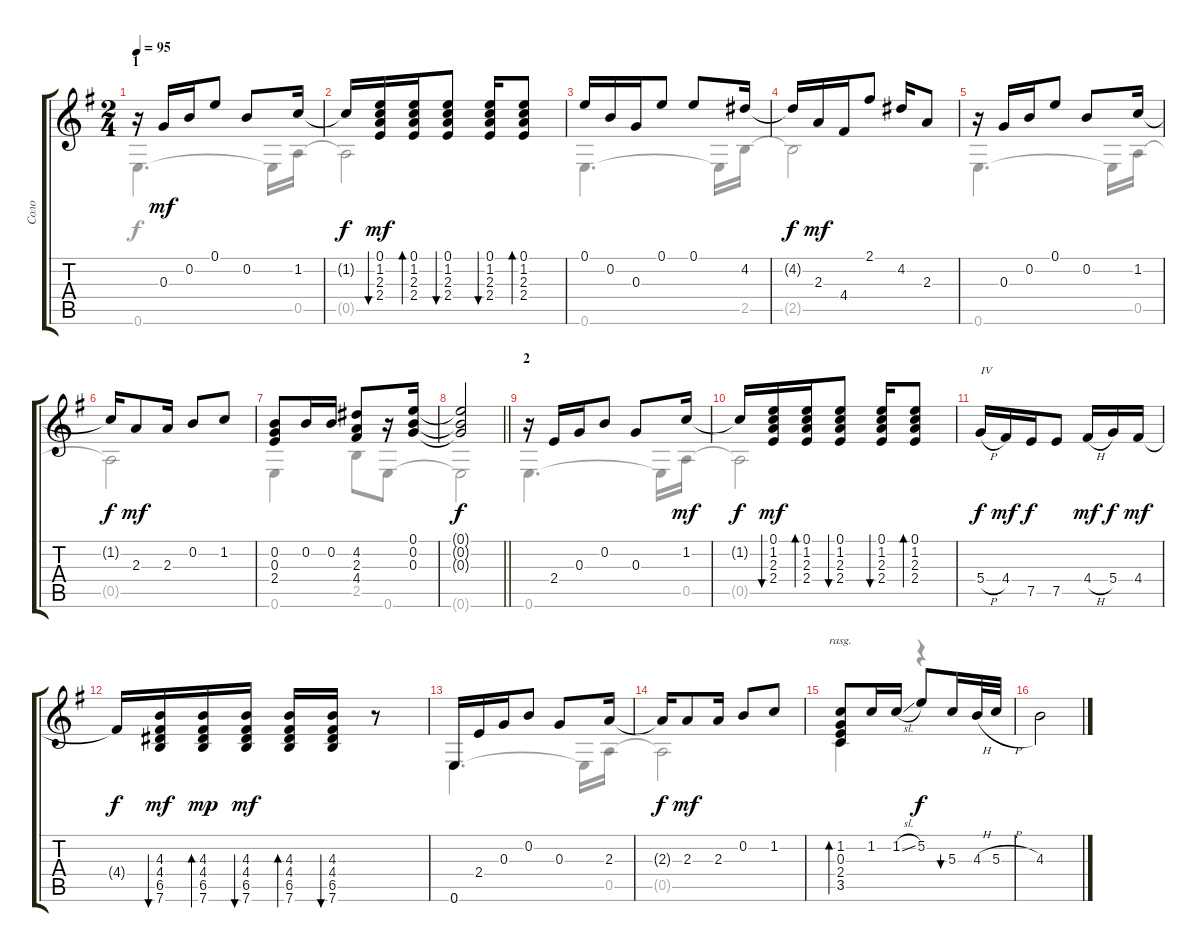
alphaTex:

\track ("Соло" "Соло") {instrument acousticguitarsteel}
\staff {score tabs}
\tuning (E4 B3 G3 D3 A2 E2) {hide}
\voice
\ts (2 4)
\section ("" "1")
\tempo 95
\clef g2
\ks eminor
r.16{dy mf instrument acousticguitarsteel} 0.3.16 0.2.16 0.1.8 0.2.8 1.2.16 |
1.2{t}.16{dy f} (0.1 1.2 2.3 2.4).16{bu 30 dy mf} (0.1 1.2 2.3 2.4).16{bd 30} (0.1 1.2 2.3 2.4).8{bu 30} (0.1 1.2 2.3 2.4).16{bu 30} (0.1 1.2 2.3 2.4).8{bd 30} |
0.1.16 0.2.16 0.3.16 0.1.8 0.1.8 4.2.16 |
4.2{t}.16{dy f} 2.3.16{dy mf} 4.4.16 2.1.8 4.2.16 2.3.8 |
r.16 0.3.16 0.2.16 0.1.8 0.2.8 1.2.16 |
1.2{t}.16{dy f} 2.3.8{dy mf} 2.3.16 0.2.8 1.2.8 |
(0.2 0.3 2.4).8 0.2.16 0.2.16 (4.2 2.3 4.4).8 r.16 (0.1 0.2 0.3).16 |
\barLineRight lightlight
(0.1{t} 0.2{t} 0.3{t}).2{dy f} |
\section ("" "2")
r.16 2.4.16 0.3.16 0.2.8 0.3.8 1.2.16{dy mf} |
1.2{t}.16{dy f} (0.1 1.2 2.3 2.4).16{bu 30 dy mf} (0.1 1.2 2.3 2.4).16{bd 30} (0.1 1.2 2.3 2.4).8{bu 30} (0.1 1.2 2.3 2.4).16{bu 30} (0.1 1.2 2.3 2.4).8{bd 30} |
5.4{h}.16{txt "IV" dy f} 4.4.16{dy mf} 7.5.16{dy f} 7.5.8 4.4{h}.16{dy mf} 5.4.16{dy f} 4.4.16{dy mf} |
4.4{t}.16{dy f} (4.3 4.4 6.5 7.6).16{bu 30 dy mf} (4.3 4.4 6.5 7.6).16{bd 30 dy mp} (4.3 4.4 6.5 7.6).16{bu 30 dy mf} (4.3 4.4 6.5 7.6).16{bd 30} (4.3 4.4 6.5 7.6).16{bu 30} r.8 |
0.6.16 2.4.16 0.3.16 0.2.8 0.3.8 2.3.16 |
2.3{t}.16{dy f} 2.3.8{dy mf} 2.3.16 0.2.8 1.2.8 |
(1.2 0.3 2.4 3.5).8{bd 480 rasg ii} 1.2.16 1.2{sl}.16 5.2.8{dy f} 5.3.16{bu 60} 4.3{h}.32 5.3{h}.32 |
4.3.2
\voice
\clef g2
\ottava regular
\simile none
\ks eminor
0.6.4{d dy f} 0.6{t}.16 0.5.16 |
0.5{t}.2 |
0.6.4{d} 0.6{t}.16 2.5.16 |
2.5{t}.2 |
0.6.4{d} 0.6{t}.16 0.5.16 |
0.5{t}.2 |
0.6.4 2.5.8 0.6.8 |
\barLineRight lightlight
0.6{t}.2 |
0.6.4{d} 0.6{t}.16 0.5.16 |
0.5{t}.2 |
|
|
0.6.4{d} 0.6{t}.16 0.5.16 |
0.5{t}.2 |
3.5.4 r.4 |
